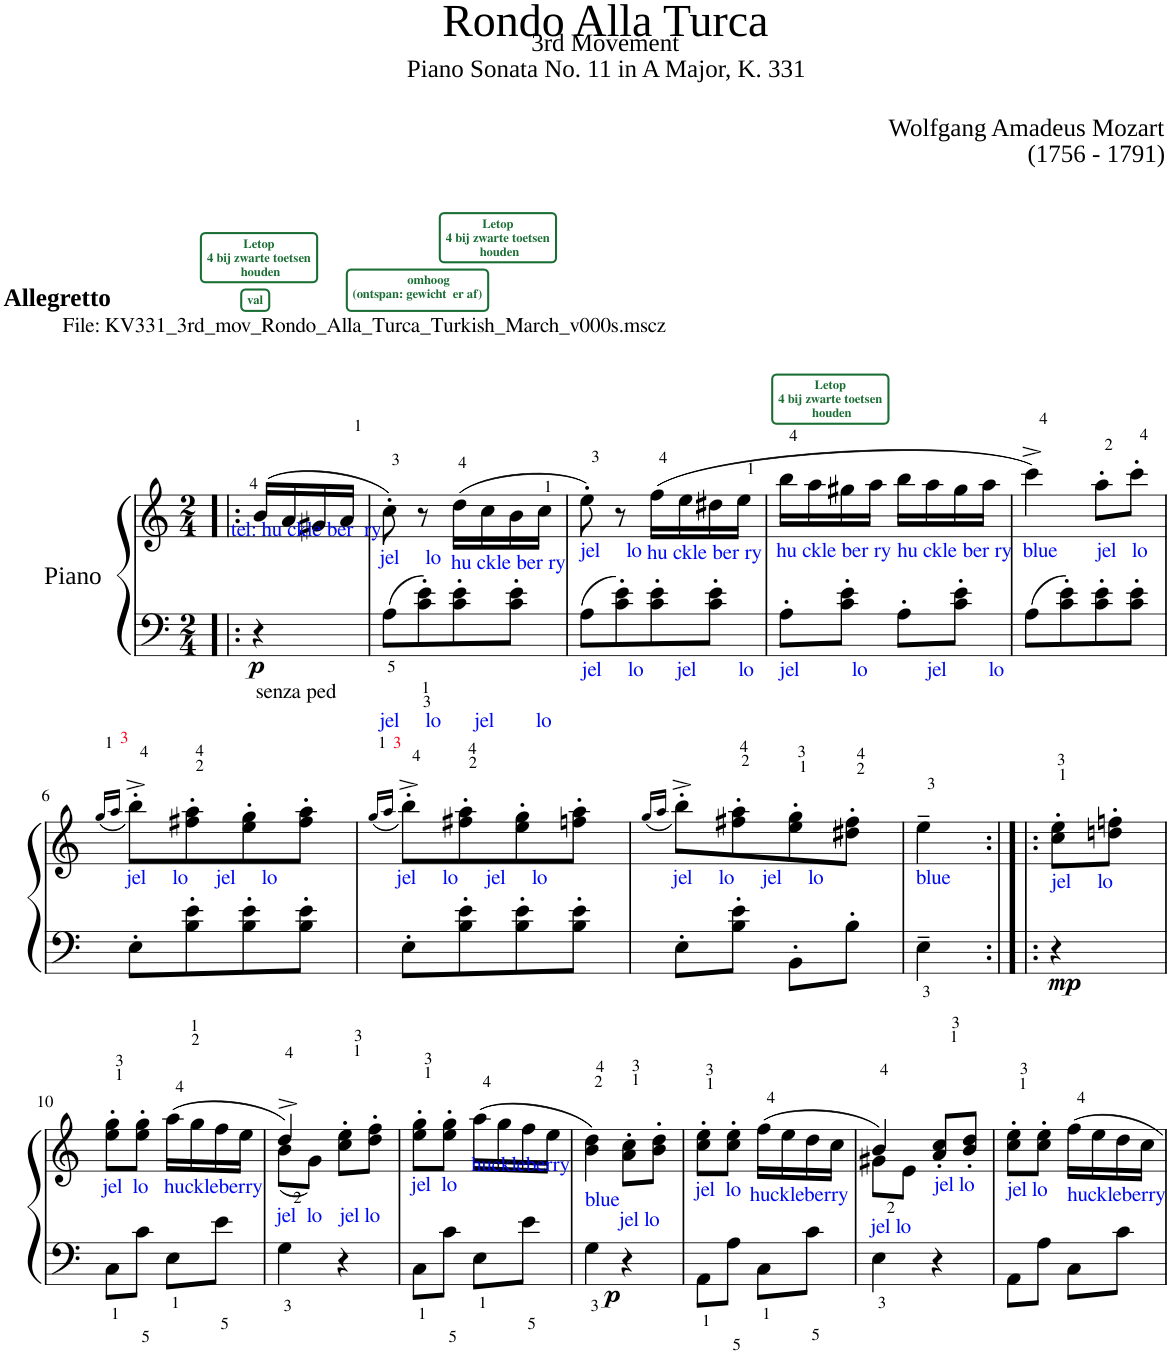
**kern	**kern	**dynam
*part1	*part1	*part1
*staff2	*staff1	*staff1/2
*I"Piano	*	*
*I'Pno	*	*
*clefF4	*clefG2	*
*k[]	*k[]	*
*M2/4	*M2/4	*
=1!|:	=1!|:	=1!|:
!	!LO:TX:a:B:t=Allegretto	!
!	!LO:TX:a:t=File&colon; KV331_3rd_mov_Rondo_Alla_Turca_Turkish_March_v000s.mscz	!
!	!LO:TX:a:color=#000AF3:t=tel&colon; hu ckle ber  ry	!
!	!LO:TX:a:B:color=#1A6E34:t=val	!
!	!LO:TX:a:B:color=#1A6E34:t=Letop	!
!	!LO:TX:a:t=4 bij zwarte toetsen	!
!	!LO:TX:a:t=houden	!
!LO:TX:b:t=senza ped	!	!
!	!	!LO:DY:b=2
4r	(16b/LL	p
.	16a/	.
.	16g#X/	.
.	16a/JJ	.
=2	=2	=2
!	!LO:TX:b:color=#000AF3:t=jel     lo	!
!	!LO:TX:a:B:color=#1A6E34:t=omhoog	!
!	!LO:TX:a:t=(ontspan&colon; gewicht  er af)	!
!LO:TX:b:color=#000AF1:t=jel     lo      jel        lo	!	!
8A<\L	8cc'\)	.
8c\<'< 8e\<'<	8r	.
!	!LO:TX:b:color=#000AF2:t=hu ckle ber ry	!
!	!LO:TX:a:B:color=#1A6E34:t=Letop	!
!	!LO:TX:a:t=4 bij zwarte toetsen	!
!	!LO:TX:a:t=houden	!
8c\' 8e\'	(16dd\LL	.
.	16cc\	.
8c\' 8e\'J	16b\	.
.	16cc\JJ	.
=3	=3	=3
!	!LO:TX:b:color=#000AF0:t=jel     lo	!
!LO:TX:b:color=#000AEF:t=jel     lo      jel        lo	!	!
8A\L	8ee'\)	.
8c\' 8e\'	8r	.
!	!LO:TX:b:color=#000AEF:t=hu ckle ber ry	!
8c\' 8e\'	(16ff\LL	.
.	16ee\	.
8c\' 8e\'J	16dd#X\	.
.	16ee\JJ	.
=4	=4	=4
!	!LO:TX:b:color=#000AEF:t=hu ckle ber ry	!
!	!LO:TX:a:B:color=#1A6E34:t=Letop	!
!	!LO:TX:a:t=4 bij zwarte toetsen	!
!	!LO:TX:a:t=houden	!
!LO:TX:b:color=#000AF1:t=jel          lo           jel        lo	!	!
8A'\L	16bb\LL	.
.	16aa\	.
8c\' 8e\'J	16gg#X\	.
.	16aa\JJ	.
!	!LO:TX:b:color=#000AEF:t=hu ckle ber ry	!
8A'\L	16bb\LL	.
.	16aa\	.
8c\' 8e\'J	16gg#\	.
.	16aa\JJ	.
=5	=5	=5
!	!LO:TX:b:color=#000AEF:t=blue	!
8A\L	4ccc^\)	.
8c\' 8e\'	.	.
!	!LO:TX:b:color=#000AEF:t=jel   lo	!
8c\' 8e\'	8aa'\L	.
8c\' 8e\'J	8ccc'\J	.
!!LO:LB:g=z
=6	=6	=6
.	(16qgg/LL	.
.	16qaa/JJ	.
!	!LO:TX:b:color=#000AEF:t=jel     lo     jel     lo	!
8E'\L	8bb'^\L)	.
8B\<'< 8e\<'<	8ff#X\' 8aa\'	.
8B\' 8e\'	8ee\' 8gg\'	.
8B\' 8e\'J	8ff#\' 8aa\'J	.
=7	=7	=7
.	(16qgg/LL	.
.	16qaa/JJ	.
!	!LO:TX:b:color=#000AEF:t=jel     lo     jel     lo	!
8E'\L	8bb'^\L)	.
8B\' 8e\'	8ff#X\' 8aa\'	.
8B\' 8e\'	8ee\' 8gg\'	.
8B\' 8e\'J	8ffn\' 8aa\'J	.
=8	=8	=8
.	(16qgg/LL	.
.	16qaa/JJ	.
!	!LO:TX:b:color=#000AEE:t=jel     lo     jel     lo	!
8E'\L	8bb'^\L)	.
8B\' 8e\'J	8ff#X\' 8aa\'	.
8BB'\L	8ee\' 8gg\'	.
8B'\J	8dd#X\' 8ff#\'J	.
=9	=9	=9
!	!LO:TX:b:color=#000AEF:t=blue	!
4E<~\	4ee~\	.
=9:|!|:	=9:|!|:	=9:|!|:
!	!LO:TX:b:color=#000AEE:t=jel     lo	!
!	!	!LO:DY:b=2
4r	8cc\' 8ee\'L	mp
.	8ddn\' 8ffn\'J	.
!!LO:LB:g=z
=10	=10	=10
!	!LO:TX:b:color=#000AEE:t=jel  lo   huckleberry	!
8C<\L	8ee\' 8gg\'L	.
8c<\J	8ee\' 8gg\'J	.
8E<\L	(16aa\LL	.
.	16gg\	.
8e<\J	16ff\	.
.	16ee\JJ	.
=11	=11	=11
*	*^	*
!	!LO:TX:b:color=#000AEE:t=jel  lo   jel lo	!	!
4G<\	4dd^/)	(8b\L	.
.	.	8g\J)	.
4r	8cc\' 8ee\'L	4ryy	.
.	8dd\' 8ff\'J	.	.
*	*v	*v	*
=12	=12	=12
!	!LO:TX:b:color=#000AEE:t=jel  lo	!
8C<\L	8ee\' 8gg\'L	.
8c<\J	8ee\' 8gg\'J	.
!	!LO:TX:a:color=#000AEE:t=huckleberry	!
8E<\L	(16aa\LL	.
.	16gg\	.
8e<\J	16ff\	.
.	16ee\JJ	.
=13	=13	=13
!	!LO:TX:b:color=#000AEE:t=blue	!
!	!	!LO:DY:b=2
4G<\	4b\ 4dd\)	p
!	!LO:TX:b:color=#000AEE:t=jel lo	!
4r	8a\' 8cc\'L	.
.	8b\' 8dd\'J	.
=14	=14	=14
!	!LO:TX:b:color=#000AEE:t=jel  lo	!
8AA<\L	8cc\' 8ee\'L	.
8A<\J	8cc\' 8ee\'J	.
!	!LO:TX:b:color=#000AEE:t=huckleberry	!
8C<\L	(16ff\LL	.
.	16ee\	.
8c<\J	16dd\	.
.	16cc\JJ	.
=15	=15	=15
*	*^	*
!	!LO:TX:b:color=#000AEE:t=jel lo	!	!
4E<\	4b/)	8g#X\L	.
.	.	8e\J	.
!	!LO:TX:b:color=#000AEE:t=jel lo	!	!
4r	8a/' 8cc/'L	4ryy	.
.	8b/' 8dd/'J	.	.
*	*v	*v	*
=16	=16	=16
!	!LO:TX:b:color=#000AEE:t=jel lo	!
8AA\L	8cc\' 8ee\'L	.
8A\J	8cc\' 8ee\'J	.
!	!LO:TX:b:color=#000AEE:t=huckleberry	!
8C\L	16ff\LL	.
.	16ee\	.
8c\J	16dd\	.
.	16cc\JJ	.
=	=	=
*-	*-	*-
